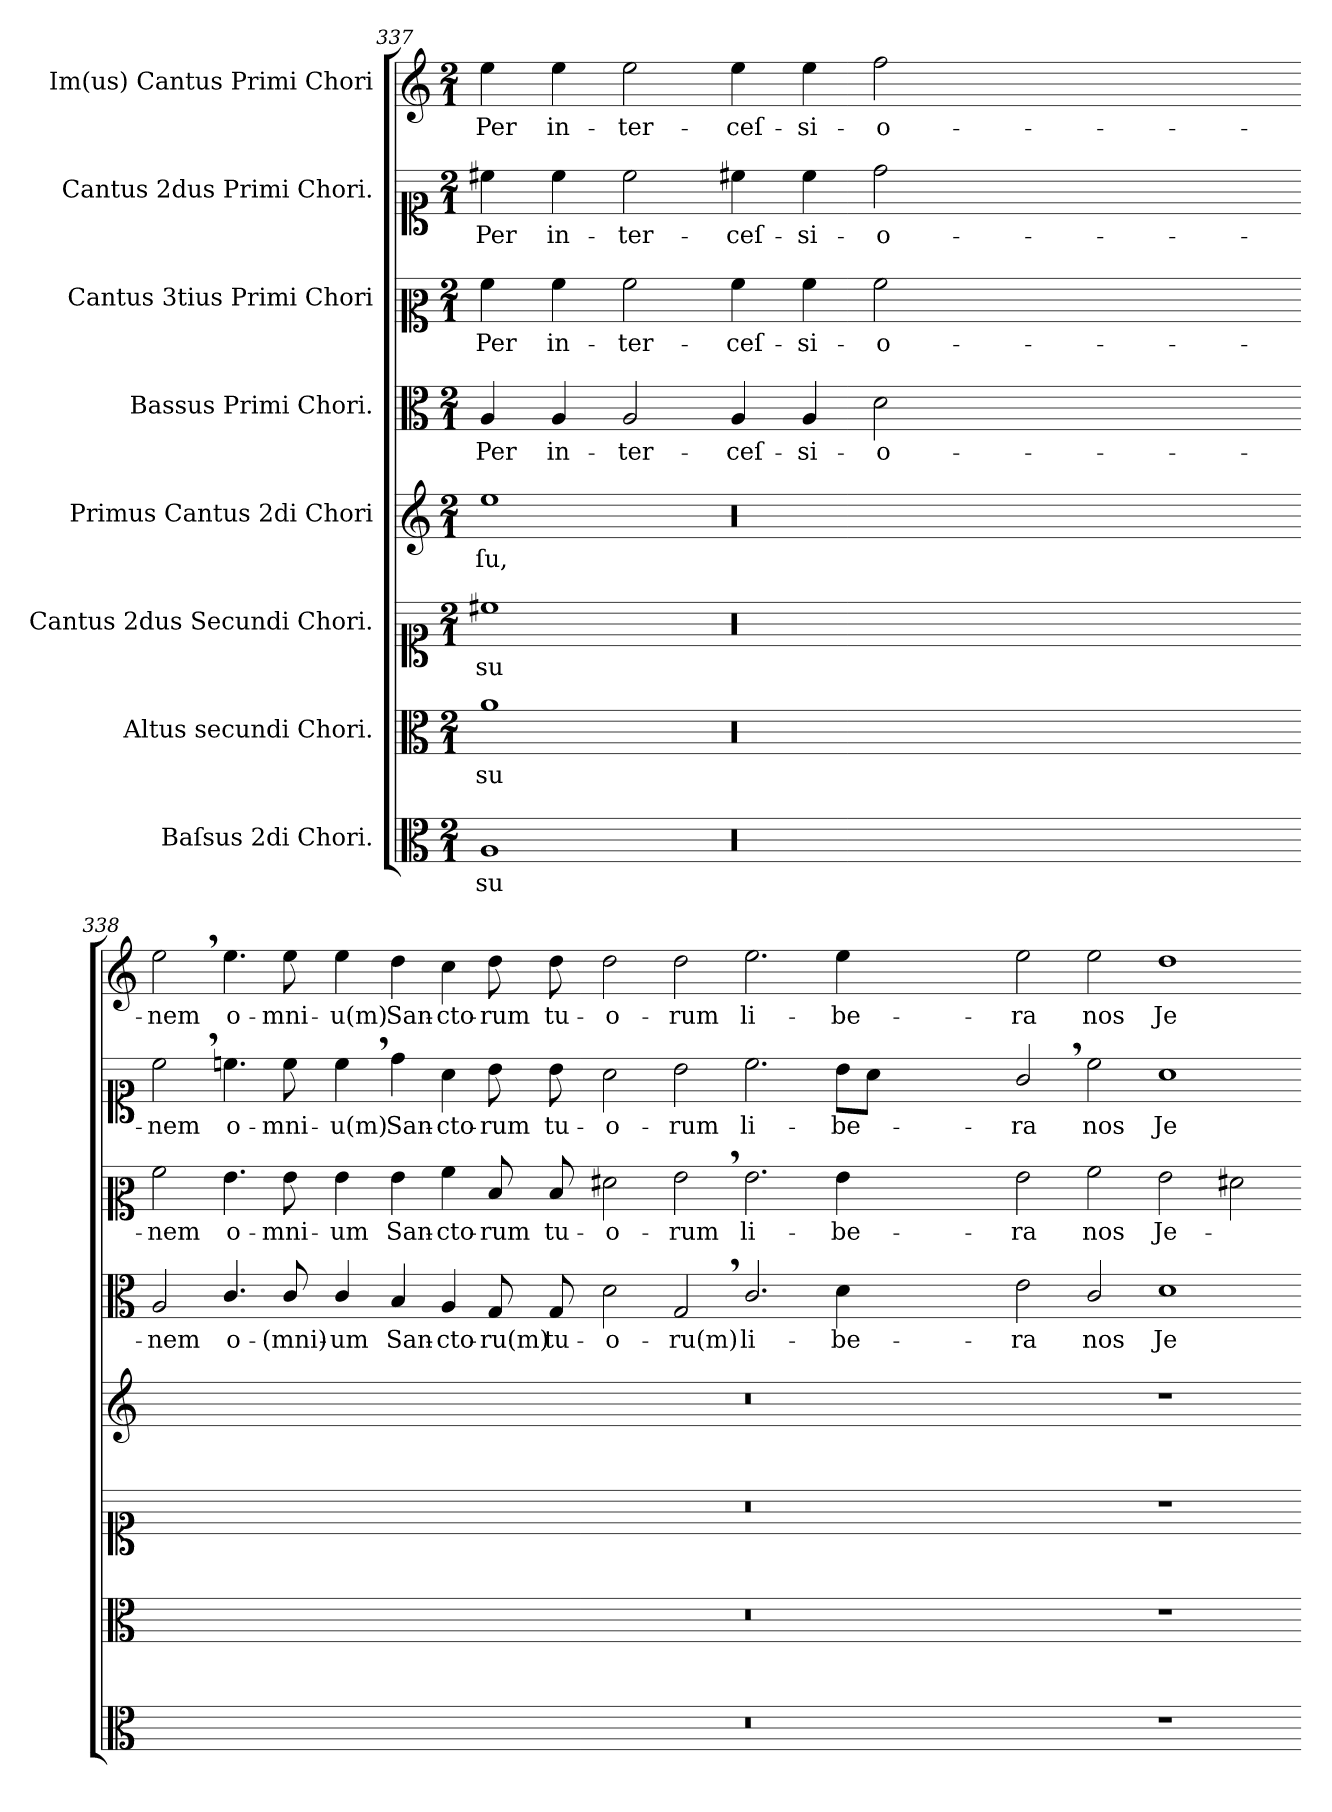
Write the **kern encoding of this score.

**kern	**text	**kern	**text	**kern	**text	**kern	**text	**kern	**text	**kern	**text	**kern	**text	**kern	**text
*part8	*part8	*part7	*part7	*part6	*part6	*part5	*part5	*part4	*part4	*part3	*part3	*part2	*part2	*part1	*part1
*staff8	*staff8	*staff7	*staff7	*staff6	*staff6	*staff5	*staff5	*staff4	*staff4	*staff3	*staff3	*staff2	*staff2	*staff1	*staff1
*I"Baſsus 2di Chori.	*	*I"Altus secundi Chori.	*	*I"Cantus 2dus Secundi Chori.	*	*I"Primus Cantus 2di Chori	*	*I"Bassus Primi Chori.	*	*I"Cantus 3tius Primi Chori	*	*I"Cantus 2dus Primi Chori.	*	*I"Im(us) Cantus Primi Chori	*
*clefC3	*	*clefC3	*	*clefC1	*	*clefG2	*	*clefC3	*	*clefC2	*	*clefC1	*	*clefG2	*
*k[]	*	*k[]	*	*k[]	*	*k[]	*	*k[]	*	*k[]	*	*k[]	*	*k[]	*
*M2/1	*	*M2/1	*	*M2/1	*	*M2/1	*	*M2/1	*	*M2/1	*	*M2/1	*	*M2/1	*
=337	=337	=337	=337	=337	=337	=337	=337	=337	=337	=337	=337	=337	=337	=337	=337
1A	-su	1a	-su	1cc#X	-su	1ee	ſu,	4A/	Per	4a\	Per	4cc#X\	Per	4ee\	Per
.	.	.	.	.	.	.	.	4A/	in-	4a\	in-	4cc#\	in-	4ee\	in-
.	.	.	.	.	.	.	.	2A/	-ter-	2a\	-ter-	2cc#\	-ter-	2ee\	-ter-
00r	.	00r	.	00r	.	00r	.	4A/	-ceſ-	4a\	-ceſ-	4cc#X\	-ceſ-	4ee\	-ceſ-
.	.	.	.	.	.	.	.	4A/	-si-	4a\	-si-	4cc#\	-si-	4ee\	-si-
.	.	.	.	.	.	.	.	2d\	-o-	2a\	-o-	2dd\	-o-	2ff\	-o-
.	.	.	.	.	.	.	.	0.ryy	.	0.ryy	.	0.ryy	.	0.ryy	.
=338-	=338-	=338-	=338-	=338-	=338-	=338-	=338-	=338-	=338-	=338-	=338-	=338-	=338-	=338-	=338-
0ryy	.	0ryy	.	0ryy	.	0ryy	.	2A/	-nem	2a\	-nem	2cc#,<\	-nem	2ee,<\	-nem
.	.	.	.	.	.	.	.	4.c/	o-	4.g\	o-	4.ccn\	o-	4.ee\	o-
.	.	.	.	.	.	.	.	8c/	-(mni)-	8g\	-mni-	8cc\	-mni-	8ee\	-mni-
.	.	.	.	.	.	.	.	4c/	-um	4g\	-um	4cc,<\	-u(m)	4ee\	-u(m)
.	.	.	.	.	.	.	.	4B/	San-	4g\	San-	4dd\	San-	4dd\	San-
.	.	.	.	.	.	.	.	4A/	-cto-	4a\	-cto-	4a\	-cto-	4cc\	-cto-
.	.	.	.	.	.	.	.	8G/	-ru(m)	8d/	-rum	8b\	-rum	8dd\	-rum
.	.	.	.	.	.	.	.	8G/	tu-	8d/	tu-	8b\	tu-	8dd\	tu-
=339-	=339-	=339-	=339-	=339-	=339-	=339-	=339-	=339-	=339-	=339-	=339-	=339-	=339-	=339-	=339-
1ryy	.	1ryy	.	1ryy	.	1ryy	.	2d\	-o-	2f#X\	-o-	2a\	-o-	2dd\	-o-
.	.	.	.	.	.	.	.	2G,</	-ru(m)	2g,<\	-rum	2b\	-rum	2dd\	-rum
0r	.	0r	.	0r	.	0r	.	2.c/	li-	2.g\	li-	2.cc\	li-	2.ee\	li-
.	.	.	.	.	.	.	.	4d\	-be-	4g\	-be-	8b\L	-be-	4ee\	-be-
.	.	.	.	.	.	.	.	.	.	.	.	8a\J	.	.	.
.	.	.	.	.	.	.	.	1ryy	.	1ryy	.	1ryy	.	1ryy	.
=340-	=340-	=340-	=340-	=340-	=340-	=340-	=340-	=340-	=340-	=340-	=340-	=340-	=340-	=340-	=340-
1ryy	.	1ryy	.	1ryy	.	1ryy	.	2e\	-ra	2g\	-ra	2g,</	-ra	2ee\	-ra
.	.	.	.	.	.	.	.	2c/	nos	2a\	nos	2cc\	nos	2ee\	nos
1r	.	1r	.	1r	.	1r	.	1d	Je-	2g\	Je-	1a	Je-	1dd	Je-
.	.	.	.	.	.	.	.	.	.	2f#X\	.	.	.	.	.
=-	=-	=-	=-	=-	=-	=-	=-	=-	=-	=-	=-	=-	=-	=-	=-
*-	*-	*-	*-	*-	*-	*-	*-	*-	*-	*-	*-	*-	*-	*-	*-
